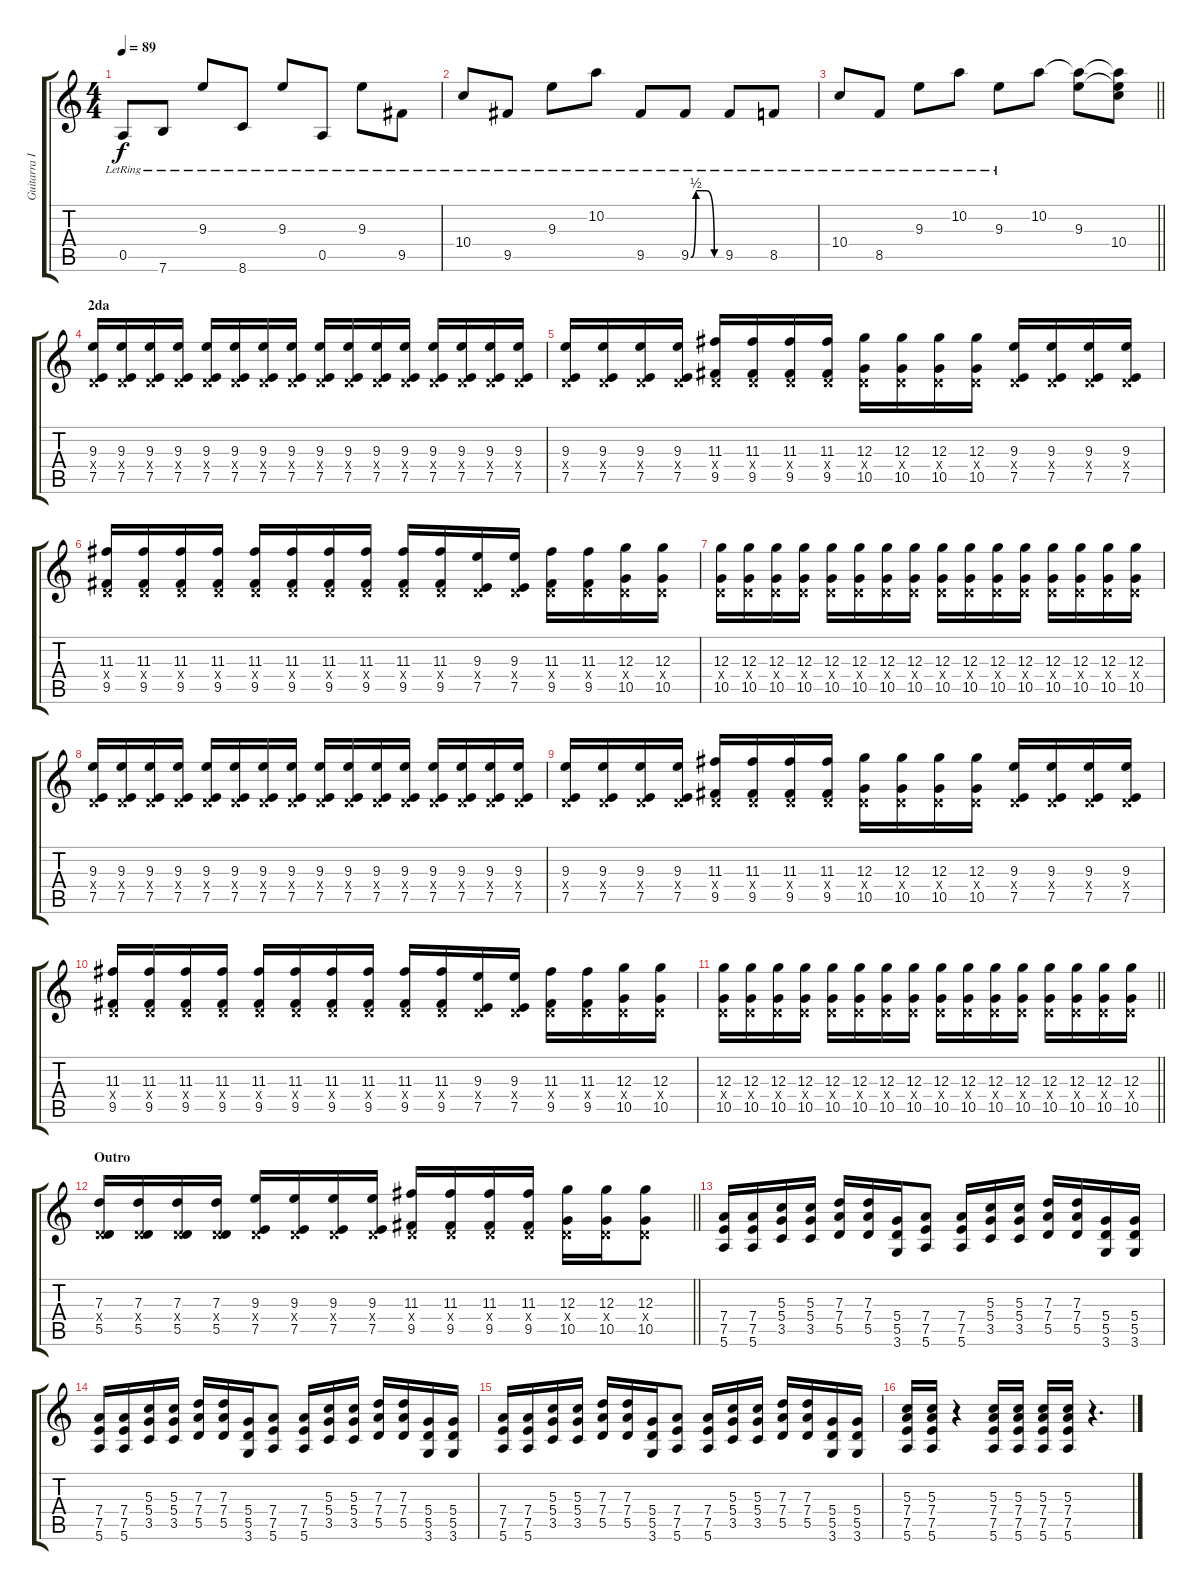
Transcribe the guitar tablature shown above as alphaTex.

\track ("Guitarra II" "Guitarra I") {instrument overdrivenguitar}
\staff {score tabs}
\tuning (E4 B3 G3 D3 A2 E2) {hide}
\ts (4 4)
\tempo 89
\clef g2
\ks c
0.5{lr}.8{dy f} 7.6{lr}.8 9.3{lr}.8 8.6{lr}.8 9.3{lr}.8 0.5{lr}.8 9.3{lr}.8 9.5{lr}.8 |
10.4{lr}.8 9.5{lr}.8 9.3{lr}.8 10.2{lr}.8 9.5{lr}.8 9.5{be (custom 0 0 10 2 20 2 30 2 46 0 60 0) lr}.8 9.5{lr}.8 8.5{lr}.8 |
\barLineRight lightlight
10.4{lr}.8 8.5{lr}.8 9.3{lr}.8 10.2{lr}.8 9.3{lr}.8 10.2.8 (10.2{t} 9.3).8 (10.2{t} 9.3{t} 10.4).8 |
\section ("" "2da")
(9.3 0.4{x} 7.5).16{volume 13 instrument overdrivenguitar} (9.3 0.4{x} 7.5).16 (9.3 0.4{x} 7.5).16 (9.3 0.4{x} 7.5).16 (9.3 0.4{x} 7.5).16 (9.3 0.4{x} 7.5).16 (9.3 0.4{x} 7.5).16 (9.3 0.4{x} 7.5).16 (9.3 0.4{x} 7.5).16 (9.3 0.4{x} 7.5).16 (9.3 0.4{x} 7.5).16 (9.3 0.4{x} 7.5).16 (9.3 0.4{x} 7.5).16 (9.3 0.4{x} 7.5).16 (9.3 0.4{x} 7.5).16 (9.3 0.4{x} 7.5).16 |
(9.3 0.4{x} 7.5).16 (9.3 0.4{x} 7.5).16 (9.3 0.4{x} 7.5).16 (9.3 0.4{x} 7.5).16 (11.3 0.4{x} 9.5).16 (11.3 0.4{x} 9.5).16 (11.3 0.4{x} 9.5).16 (11.3 0.4{x} 9.5).16 (12.3 0.4{x} 10.5).16 (12.3 0.4{x} 10.5).16 (12.3 0.4{x} 10.5).16 (12.3 0.4{x} 10.5).16 (9.3 0.4{x} 7.5).16 (9.3 0.4{x} 7.5).16 (9.3 0.4{x} 7.5).16 (9.3 0.4{x} 7.5).16 |
(11.3 0.4{x} 9.5).16 (11.3 0.4{x} 9.5).16 (11.3 0.4{x} 9.5).16 (11.3 0.4{x} 9.5).16 (11.3 0.4{x} 9.5).16 (11.3 0.4{x} 9.5).16 (11.3 0.4{x} 9.5).16 (11.3 0.4{x} 9.5).16 (11.3 0.4{x} 9.5).16 (11.3 0.4{x} 9.5).16 (9.3 0.4{x} 7.5).16 (9.3 0.4{x} 7.5).16 (11.3 0.4{x} 9.5).16 (11.3 0.4{x} 9.5).16 (12.3 0.4{x} 10.5).16 (12.3 0.4{x} 10.5).16 |
(12.3 0.4{x} 10.5).16 (12.3 0.4{x} 10.5).16 (12.3 0.4{x} 10.5).16 (12.3 0.4{x} 10.5).16 (12.3 0.4{x} 10.5).16 (12.3 0.4{x} 10.5).16 (12.3 0.4{x} 10.5).16 (12.3 0.4{x} 10.5).16 (12.3 0.4{x} 10.5).16 (12.3 0.4{x} 10.5).16 (12.3 0.4{x} 10.5).16 (12.3 0.4{x} 10.5).16 (12.3 0.4{x} 10.5).16 (12.3 0.4{x} 10.5).16 (12.3 0.4{x} 10.5).16 (12.3 0.4{x} 10.5).16 |
(9.3 0.4{x} 7.5).16 (9.3 0.4{x} 7.5).16 (9.3 0.4{x} 7.5).16 (9.3 0.4{x} 7.5).16 (9.3 0.4{x} 7.5).16 (9.3 0.4{x} 7.5).16 (9.3 0.4{x} 7.5).16 (9.3 0.4{x} 7.5).16 (9.3 0.4{x} 7.5).16 (9.3 0.4{x} 7.5).16 (9.3 0.4{x} 7.5).16 (9.3 0.4{x} 7.5).16 (9.3 0.4{x} 7.5).16 (9.3 0.4{x} 7.5).16 (9.3 0.4{x} 7.5).16 (9.3 0.4{x} 7.5).16 |
(9.3 0.4{x} 7.5).16 (9.3 0.4{x} 7.5).16 (9.3 0.4{x} 7.5).16 (9.3 0.4{x} 7.5).16 (11.3 0.4{x} 9.5).16 (11.3 0.4{x} 9.5).16 (11.3 0.4{x} 9.5).16 (11.3 0.4{x} 9.5).16 (12.3 0.4{x} 10.5).16 (12.3 0.4{x} 10.5).16 (12.3 0.4{x} 10.5).16 (12.3 0.4{x} 10.5).16 (9.3 0.4{x} 7.5).16 (9.3 0.4{x} 7.5).16 (9.3 0.4{x} 7.5).16 (9.3 0.4{x} 7.5).16 |
(11.3 0.4{x} 9.5).16 (11.3 0.4{x} 9.5).16 (11.3 0.4{x} 9.5).16 (11.3 0.4{x} 9.5).16 (11.3 0.4{x} 9.5).16 (11.3 0.4{x} 9.5).16 (11.3 0.4{x} 9.5).16 (11.3 0.4{x} 9.5).16 (11.3 0.4{x} 9.5).16 (11.3 0.4{x} 9.5).16 (9.3 0.4{x} 7.5).16 (9.3 0.4{x} 7.5).16 (11.3 0.4{x} 9.5).16 (11.3 0.4{x} 9.5).16 (12.3 0.4{x} 10.5).16 (12.3 0.4{x} 10.5).16 |
\barLineRight lightlight
(12.3 0.4{x} 10.5).16 (12.3 0.4{x} 10.5).16 (12.3 0.4{x} 10.5).16 (12.3 0.4{x} 10.5).16 (12.3 0.4{x} 10.5).16 (12.3 0.4{x} 10.5).16 (12.3 0.4{x} 10.5).16 (12.3 0.4{x} 10.5).16 (12.3 0.4{x} 10.5).16 (12.3 0.4{x} 10.5).16 (12.3 0.4{x} 10.5).16 (12.3 0.4{x} 10.5).16 (12.3 0.4{x} 10.5).16 (12.3 0.4{x} 10.5).16 (12.3 0.4{x} 10.5).16 (12.3 0.4{x} 10.5).16 |
\section ("" "Outro")
\barLineRight lightlight
(7.3 0.4{x} 5.5).16 (7.3 0.4{x} 5.5).16 (7.3 0.4{x} 5.5).16 (7.3 0.4{x} 5.5).16 (9.3 0.4{x} 7.5).16 (9.3 0.4{x} 7.5).16 (9.3 0.4{x} 7.5).16 (9.3 0.4{x} 7.5).16 (11.3 0.4{x} 9.5).16 (11.3 0.4{x} 9.5).16 (11.3 0.4{x} 9.5).16 (11.3 0.4{x} 9.5).16 (12.3 0.4{x} 10.5).16 (12.3 0.4{x} 10.5).16 (12.3 0.4{x} 10.5).8 |
(7.4 7.5 5.6).16 (7.4 7.5 5.6).16 (5.3 5.4 3.5).16 (5.3 5.4 3.5).16 (7.3 7.4 5.5).16 (7.3 7.4 5.5).16 (5.4 5.5 3.6).16 (7.4 7.5 5.6).8 (7.4 7.5 5.6).16 (5.3 5.4 3.5).16 (5.3 5.4 3.5).16 (7.3 7.4 5.5).16 (7.3 7.4 5.5).16 (5.4 5.5 3.6).16 (5.4 5.5 3.6).16 |
(7.4 7.5 5.6).16 (7.4 7.5 5.6).16 (5.3 5.4 3.5).16 (5.3 5.4 3.5).16 (7.3 7.4 5.5).16 (7.3 7.4 5.5).16 (5.4 5.5 3.6).16 (7.4 7.5 5.6).8 (7.4 7.5 5.6).16 (5.3 5.4 3.5).16 (5.3 5.4 3.5).16 (7.3 7.4 5.5).16 (7.3 7.4 5.5).16 (5.4 5.5 3.6).16 (5.4 5.5 3.6).16 |
(7.4 7.5 5.6).16 (7.4 7.5 5.6).16 (5.3 5.4 3.5).16 (5.3 5.4 3.5).16 (7.3 7.4 5.5).16 (7.3 7.4 5.5).16 (5.4 5.5 3.6).16 (7.4 7.5 5.6).8 (7.4 7.5 5.6).16 (5.3 5.4 3.5).16 (5.3 5.4 3.5).16 (7.3 7.4 5.5).16 (7.3 7.4 5.5).16 (5.4 5.5 3.6).16 (5.4 5.5 3.6).16 |
(5.3 7.4 7.5 5.6).16 (5.3 7.4 7.5 5.6).16 r.4 (5.3 7.4 7.5 5.6).16 (5.3 7.4 7.5 5.6).16 (5.3 7.4 7.5 5.6).16 (5.3 7.4 7.5 5.6).16 r.4{d}
